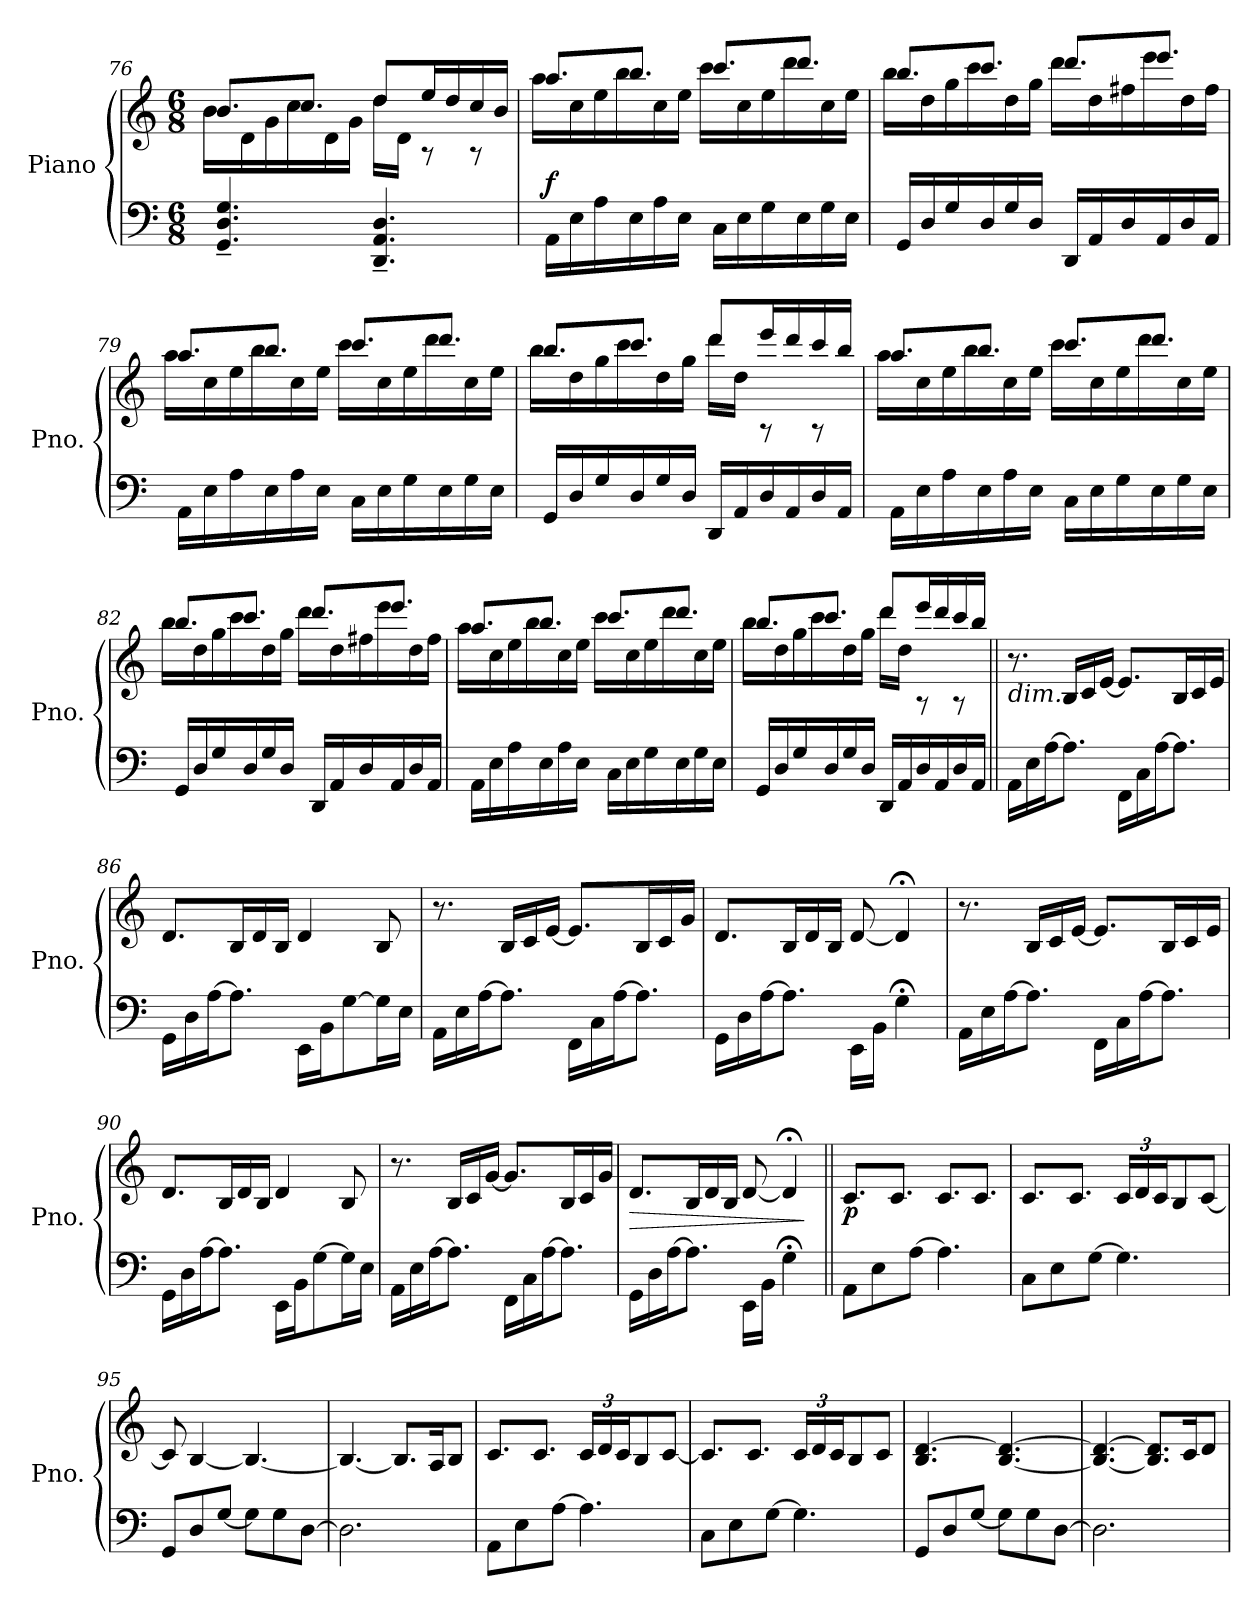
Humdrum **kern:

**kern	**kern	**dynam
*part1	*part1	*part1
*staff2	*staff1	*staff1/2
*I"Piano	*	*
*I'Pno.	*	*
*clefF4	*clefG2	*
*k[]	*k[]	*
*M6/8	*M6/8	*
=76	=76	=76
*	*^	*
4.GG/~ 4.D/~ 4.G/~	8.b/L	16b\LL	.
.	.	16d\	.
.	.	16g\	.
.	8.cc/J	16cc\	.
.	.	16d\	.
.	.	16g\JJ	.
4.DD/~ 4.AA/~ 4.D/~	8dd/L	16dd\LL	.
.	.	16d\JJ	.
.	16ee/L	8rA	.
.	16dd/	.	.
.	16cc/	8rA	.
.	16b/JJ	.	.
!!LO:PB:g=z	!!
=77	=77	=77	=77
!	!	!	!LO:DY:a=2
16AA\LL	8.aa/L	16aa\LL	f
16E\	.	16cc\	.
16A\	.	16ee\	.
16E\	8.bb/J	16bb\	.
16A\	.	16cc\	.
16E\JJ	.	16ee\JJ	.
16C\LL	8.ccc/L	16ccc\LL	.
16E\	.	16cc\	.
16G\	.	16ee\	.
16E\	8.ddd/J	16ddd\	.
16G\	.	16cc\	.
16E\JJ	.	16ee\JJ	.
=78	=78	=78	=78
16GG/LL	8.bb/L	16bb\LL	.
16D/	.	16dd\	.
16G/	.	16gg\	.
16D/	8.ccc/J	16ccc\	.
16G/	.	16dd\	.
16D/JJ	.	16gg\JJ	.
16DD/LL	8.ddd/L	16ddd\LL	.
16AA/	.	16dd\	.
16D/	.	16ff#X\	.
16AA/	8.eee/J	16eee\	.
16D/	.	16dd\	.
16AA/JJ	.	16ff#\JJ	.
!!LO:LB:g=z	!!
=79	=79	=79	=79
16AA\LL	8.aa/L	16aa\LL	.
16E\	.	16cc\	.
16A\	.	16ee\	.
16E\	8.bb/J	16bb\	.
16A\	.	16cc\	.
16E\JJ	.	16ee\JJ	.
16C\LL	8.ccc/L	16ccc\LL	.
16E\	.	16cc\	.
16G\	.	16ee\	.
16E\	8.ddd/J	16ddd\	.
16G\	.	16cc\	.
16E\JJ	.	16ee\JJ	.
=80	=80	=80	=80
16GG/LL	8.bb/L	16bb\LL	.
16D/	.	16dd\	.
16G/	.	16gg\	.
16D/	8.ccc/J	16ccc\	.
16G/	.	16dd\	.
16D/JJ	.	16gg\JJ	.
16DD/LL	8ddd/L	16ddd\LL	.
16AA/	.	16dd\JJ	.
16D/	16eee/L	8rA	.
16AA/	16ddd/	.	.
16D/	16ccc/	8rA	.
16AA/JJ	16bb/JJ	.	.
!!LO:LB:g=z	!!
=81	=81	=81	=81
16AA\LL	8.aa/L	16aa\LL	.
16E\	.	16cc\	.
16A\	.	16ee\	.
16E\	8.bb/J	16bb\	.
16A\	.	16cc\	.
16E\JJ	.	16ee\JJ	.
16C\LL	8.ccc/L	16ccc\LL	.
16E\	.	16cc\	.
16G\	.	16ee\	.
16E\	8.ddd/J	16ddd\	.
16G\	.	16cc\	.
16E\JJ	.	16ee\JJ	.
=82	=82	=82	=82
16GG/LL	8.bb/L	16bb\LL	.
16D/	.	16dd\	.
16G/	.	16gg\	.
16D/	8.ccc/J	16ccc\	.
16G/	.	16dd\	.
16D/JJ	.	16gg\JJ	.
16DD/LL	8.ddd/L	16ddd\LL	.
16AA/	.	16dd\	.
16D/	.	16ff#X\	.
16AA/	8.eee/J	16eee\	.
16D/	.	16dd\	.
16AA/JJ	.	16ff#\JJ	.
!!LO:LB:g=z	!!
=83	=83	=83	=83
16AA\LL	8.aa/L	16aa\LL	.
16E\	.	16cc\	.
16A\	.	16ee\	.
16E\	8.bb/J	16bb\	.
16A\	.	16cc\	.
16E\JJ	.	16ee\JJ	.
16C\LL	8.ccc/L	16ccc\LL	.
16E\	.	16cc\	.
16G\	.	16ee\	.
16E\	8.ddd/J	16ddd\	.
16G\	.	16cc\	.
16E\JJ	.	16ee\JJ	.
=84	=84	=84	=84
16GG/LL	8.bb/L	16bb\LL	.
16D/	.	16dd\	.
16G/	.	16gg\	.
16D/	8.ccc/J	16ccc\	.
16G/	.	16dd\	.
16D/JJ	.	16gg\JJ	.
16DD/LL	8ddd/L	16ddd\LL	.
16AA/	.	16dd\JJ	.
16D/	16eee/L	8rA	.
16AA/	16ddd/	.	.
16D/	16ccc/	8rA	.
16AA/JJ	16bb/JJ	.	.
*	*v	*v	*
!!LO:LB:g=z
=85||	=85||	=85||
!	!LO:TX:b:i:t=dim.	!
16AA\LL	8.r	.
16E\	.	.
[16A\J	.	.
8.A\J]	16B/LL	.
.	16c/	.
.	[16e/JJ	.
16FF\LL	8.e/L]	.
16C\	.	.
[16A\J	.	.
8.A\J]	16B/L	.
.	16c/	.
.	16e/JJ	.
=86	=86	=86
16GG\LL	8.d/L	.
16D\	.	.
[16A\J	.	.
8.A\J]	16B/L	.
.	16d/	.
.	16B/JJ	.
16EE\LL	4d/	.
16BB\J	.	.
[8G\	.	.
16G\L]	8B/	.
16E\JJ	.	.
=87	=87	=87
16AA\LL	8.r	.
16E\	.	.
[16A\J	.	.
8.A\J]	16B/LL	.
.	16c/	.
.	[16e/JJ	.
16FF\LL	8.e/L]	.
16C\	.	.
[16A\J	.	.
8.A\J]	16B/L	.
.	16c/	.
.	16g/JJ	.
=88	=88	=88
16GG\LL	8.d/L	.
16D\	.	.
[16A\J	.	.
8.A\J]	16B/L	.
.	16d/	.
.	16B/JJ	.
16EE\LL	[8d/	.
16BB\JJ	.	.
4G;<\	4d;</]	.
!!LO:LB:g=z
=89	=89	=89
16AA\LL	8.r	.
16E\	.	.
[16A\J	.	.
8.A\J]	16B/LL	.
.	16c/	.
.	[16e/JJ	.
16FF\LL	8.e/L]	.
16C\	.	.
[16A\J	.	.
8.A\J]	16B/L	.
.	16c/	.
.	16e/JJ	.
=90	=90	=90
16GG\LL	8.d/L	.
16D\	.	.
[16A\J	.	.
8.A\J]	16B/L	.
.	16d/	.
.	16B/JJ	.
16EE\LL	4d/	.
16BB\J	.	.
[8G\	.	.
16G\L]	8B/	.
16E\JJ	.	.
=91	=91	=91
16AA\LL	8.r	.
16E\	.	.
[16A\J	.	.
8.A\J]	16B/LL	.
.	16c/	.
.	[16g/JJ	.
16FF\LL	8.g/L]	.
16C\	.	.
[16A\J	.	.
8.A\J]	16B/L	.
.	16c/	.
.	16g/JJ	.
=92	=92	=92
!	!	!LO:HP:b
16GG\LL	8.d/L	>
16D\	.	.
[16A\J	.	.
8.A\J]	16B/L	.
.	16d/	.
.	16B/JJ	.
16EE\LL	[8d/	.
16BB\JJ	.	.
4G;<\	4d;</]	.
.	.	]
!!LO:LB:g=z
=93||	=93||	=93||
!	!	!LO:DY:b
8AA\L	8.c/L	p
8E\	.	.
.	8.c/J	.
[8A\J	.	.
4.A\]	8.c/L	.
.	8.c/J	.
=94	=94	=94
8C\L	8.c/L	.
8E\	.	.
.	8.c/J	.
[8G\J	.	.
*	*Xbrackettup	*
4.G\]	24c/LL	.
.	24d/	.
.	24c/J	.
.	8B/	.
.	[8c/J	.
=95	=95	=95
8GG/L	8c/]	.
8D/	[4B/	.
[8G/J	.	.
8G\L]	4.B/_	.
8G\	.	.
[8D\J	.	.
=96	=96	=96
2.D\]	4.B/_	.
.	8.B/L]	.
.	16A/K	.
.	8B/J	.
!!LO:PB:g=z
=97	=97	=97
8AA\L	8.c/L	.
8E\	.	.
.	8.c/J	.
[8A\J	.	.
4.A\]	24c/LL	.
.	24d/	.
.	24c/J	.
.	8B/	.
.	[8c/J	.
=98	=98	=98
8C\L	8.c/L]	.
8E\	.	.
.	8.c/J	.
[8G\J	.	.
4.G\]	24c/LL	.
.	24d/	.
.	24c/J	.
.	8B/	.
.	8c/J	.
=99	=99	=99
8GG/L	4.B/ [4.d/	.
8D/	.	.
[8G/J	.	.
8G\L]	[4.B/ 4.d/_	.
8G\	.	.
[8D\J	.	.
=100	=100	=100
2.D\]	4.B/_ 4.d/_	.
.	8.B/] 8.d/]L	.
.	16c/K	.
.	8d/J	.
=	=	=
*-	*-	*-
